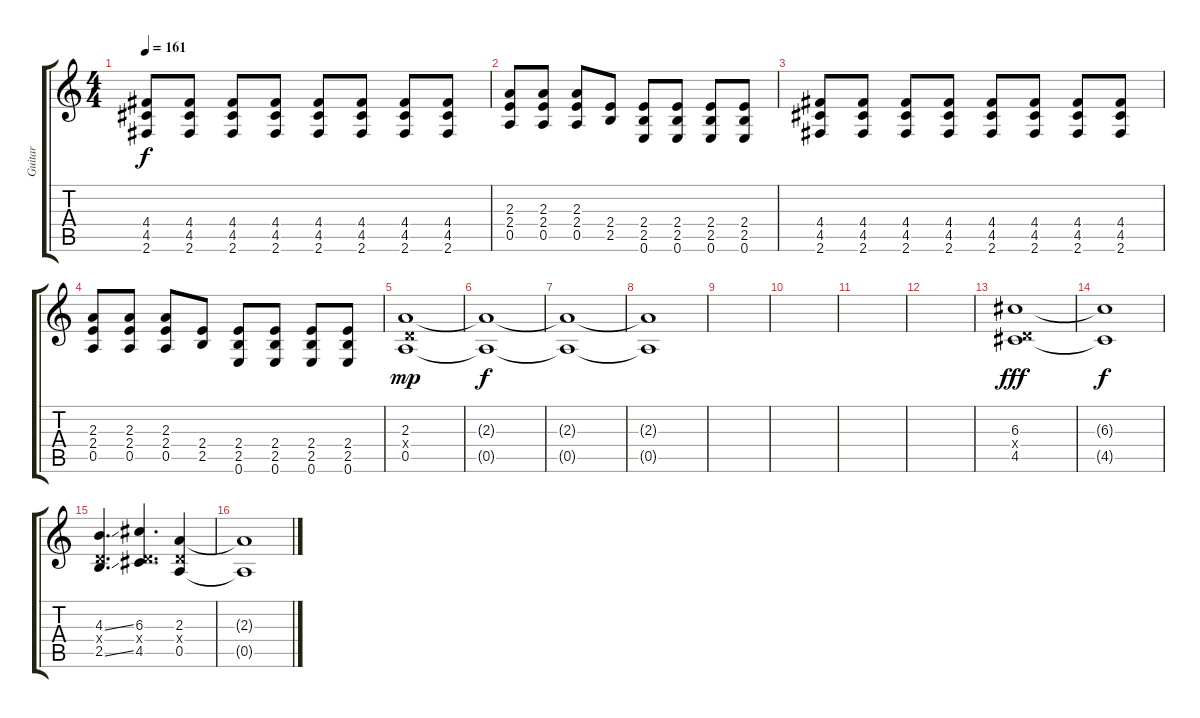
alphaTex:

\track ("Guitar" "Guitar") {instrument distortionguitar}
\staff {score tabs}
\tuning (E4 B3 G3 D3 A2 E2) {hide}
\ts (4 4)
\tempo 161
\clef g2
\ks c
(4.4 4.5 2.6).8{dy f} (4.4 4.5 2.6).8 (4.4 4.5 2.6).8 (4.4 4.5 2.6).8 (4.4 4.5 2.6).8 (4.4 4.5 2.6).8 (4.4 4.5 2.6).8 (4.4 4.5 2.6).8 |
(2.3 2.4 0.5).8 (2.3 2.4 0.5).8 (2.3 2.4 0.5).8 (2.4 2.5).8 (2.4 2.5 0.6).8 (2.4 2.5 0.6).8 (2.4 2.5 0.6).8 (2.4 2.5 0.6).8 |
(4.4 4.5 2.6).8 (4.4 4.5 2.6).8 (4.4 4.5 2.6).8 (4.4 4.5 2.6).8 (4.4 4.5 2.6).8 (4.4 4.5 2.6).8 (4.4 4.5 2.6).8 (4.4 4.5 2.6).8 |
(2.3 2.4 0.5).8 (2.3 2.4 0.5).8 (2.3 2.4 0.5).8 (2.4 2.5).8 (2.4 2.5 0.6).8 (2.4 2.5 0.6).8 (2.4 2.5 0.6).8 (2.4 2.5 0.6).8 |
(2.3 0.4{x} 0.5).1{dy mp} |
(2.3{t} 0.5{t}).1{dy f} |
(2.3{t} 0.5{t}).1 |
(2.3{t} 0.5{t}).1 |
|
|
|
|
(6.3 0.4{x} 4.5).1{dy fff} |
(6.3{t} 4.5{t}).1{dy f} |
(4.3{ss} 0.4{x} 2.5{ss}).4{d} (6.3 0.4{x} 4.5).4{d} (2.3 0.4{x} 0.5).4 |
(2.3{t} 0.5{t}).1
